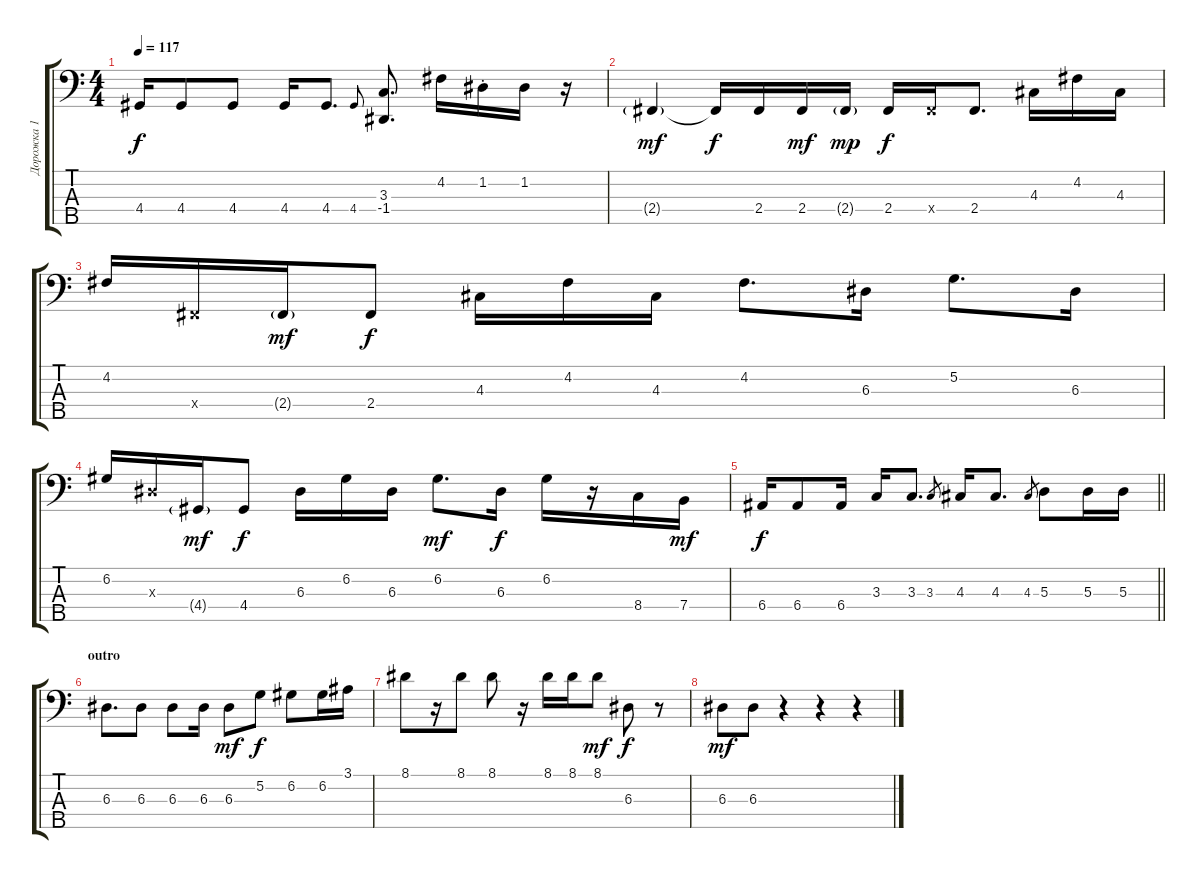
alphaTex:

\track ("Дорожка 1" "Дорожка 1") {instrument electricbassfinger}
\staff {score tabs}
\tuning (G2 D2 A1 E1 B0) {hide}
\ts (4 4)
\tempo 117
\clef f4
\ks c
4.4.16{dy f} 4.4.8 4.4.8 4.4.16 4.4.8{d} 4.4.8{gr onbeat} (3.3 -1.4).8{d} 4.2.16 1.2{st}.16 1.2.16 r.16 |
2.4{g}.4{dy mf} 2.4{t}.16{dy f} 2.4.16 2.4.16{dy mf} 2.4{g}.16{dy mp} 2.4.16{dy f} 2.4{x}.16 2.4.8{d} 4.3.16 4.2.16 4.3.16 |
4.2.16 2.4{x}.16 2.4{g}.16{dy mf} 2.4.8{dy f} 4.3.16 4.2.16 4.3.16 4.2.8{d} 6.3.16 5.2.8{d} 6.3.16 |
6.2.16 6.3{x}.16 4.4{g}.16{dy mf} 4.4.8{dy f} 6.3.16 6.2.16 6.3.16 6.2.8{d dy mf} 6.3.16{dy f} 6.2.16 r.16 8.4.16 7.4.16{dy mf} |
\barLineRight lightlight
6.4.16{dy f} 6.4.8 6.4.16 3.3.16 3.3.8{d} 3.3.8{gr} 4.3.16 4.3.8{d} 4.3.8{gr} 5.3.8 5.3.16 5.3.16 |
\section ("" "outro")
6.3.8{d volume 0} 6.3.8 6.3.8 6.3.16 6.3.8{dy mf} 5.2.8{dy f} 6.2.8 6.2.16 3.1.16 |
8.1.8 r.16 8.1.8 8.1.8 r.16 8.1.16 8.1.16 8.1.8{dy mf} 6.3.8{dy f} r.8 |
6.3.8{dy mf} 6.3.8 r.4 r.4 r.4
